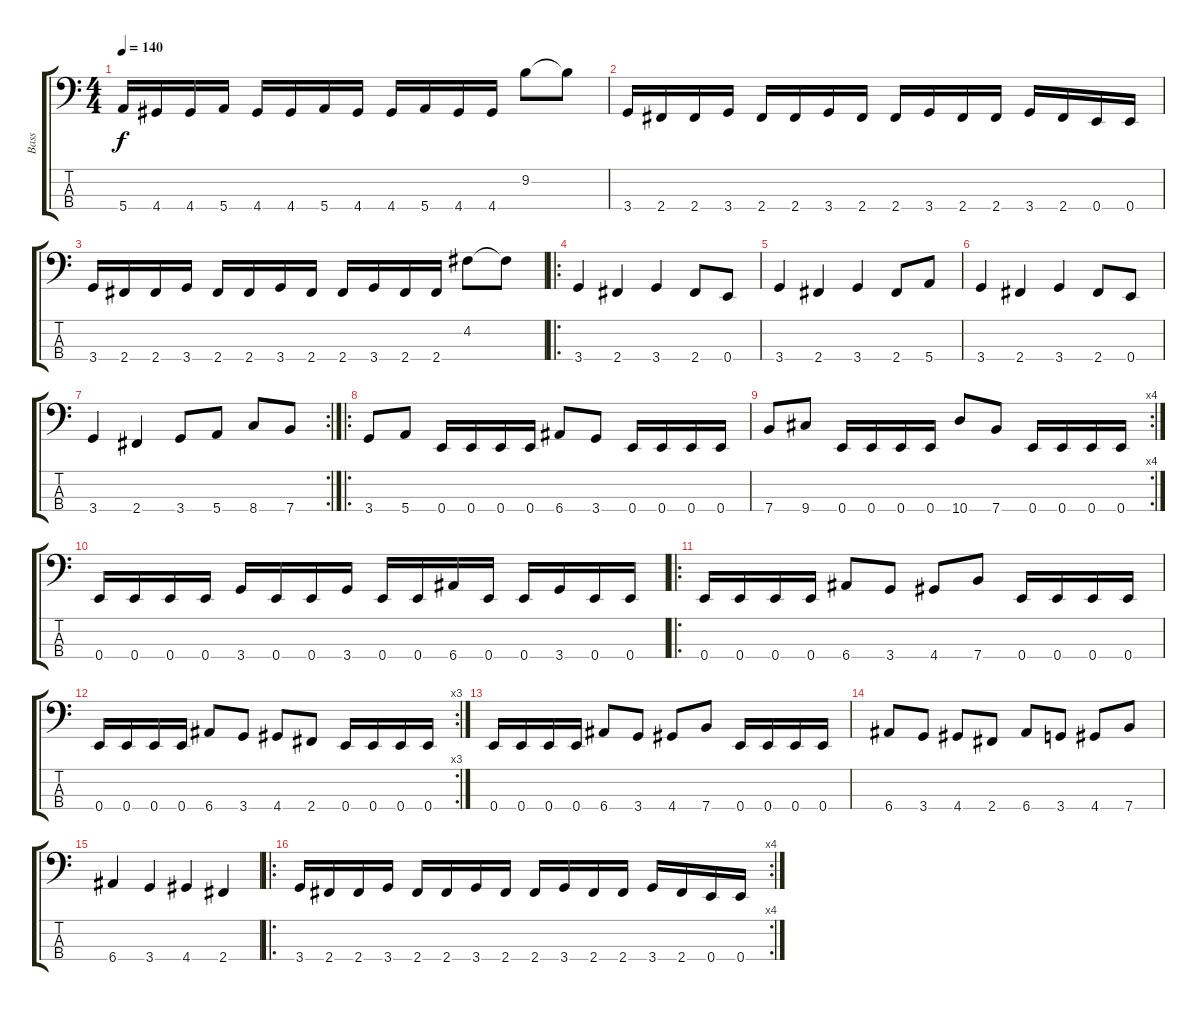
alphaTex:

\track ("Bass" "Bass") {instrument electricbasspick}
\staff {score tabs}
\tuning (G2 D2 A1 E1) {hide}
\ts (4 4)
\tempo 140
\clef f4
\ks c
5.4.16{dy f} 4.4.16 4.4.16 5.4.16 4.4.16 4.4.16 5.4.16 4.4.16 4.4.16 5.4.16 4.4.16 4.4.16 9.2.8 9.2{t}.8 |
3.4.16 2.4.16 2.4.16 3.4.16 2.4.16 2.4.16 3.4.16 2.4.16 2.4.16 3.4.16 2.4.16 2.4.16 3.4.16 2.4.16 0.4.16 0.4.16 |
3.4.16 2.4.16 2.4.16 3.4.16 2.4.16 2.4.16 3.4.16 2.4.16 2.4.16 3.4.16 2.4.16 2.4.16 4.2.8 4.2{t}.8 |
\ro
3.4.4 2.4.4 3.4.4 2.4.8 0.4.8 |
3.4.4 2.4.4 3.4.4 2.4.8 5.4.8 |
3.4.4 2.4.4 3.4.4 2.4.8 0.4.8 |
\rc 2
3.4.4 2.4.4 3.4.8 5.4.8 8.4.8 7.4.8 |
\ro
3.4.8 5.4.8 0.4.16 0.4.16 0.4.16 0.4.16 6.4.8 3.4.8 0.4.16 0.4.16 0.4.16 0.4.16 |
\rc 4
7.4.8 9.4.8 0.4.16 0.4.16 0.4.16 0.4.16 10.4.8 7.4.8 0.4.16 0.4.16 0.4.16 0.4.16 |
0.4.16 0.4.16 0.4.16 0.4.16 3.4.16 0.4.16 0.4.16 3.4.16 0.4.16 0.4.16 6.4.16 0.4.16 0.4.16 3.4.16 0.4.16 0.4.16 |
\ro
0.4.16 0.4.16 0.4.16 0.4.16 6.4.8 3.4.8 4.4.8 7.4.8 0.4.16 0.4.16 0.4.16 0.4.16 |
\rc 3
0.4.16 0.4.16 0.4.16 0.4.16 6.4.8 3.4.8 4.4.8 2.4.8 0.4.16 0.4.16 0.4.16 0.4.16 |
0.4.16 0.4.16 0.4.16 0.4.16 6.4.8 3.4.8 4.4.8 7.4.8 0.4.16 0.4.16 0.4.16 0.4.16 |
6.4.8 3.4.8 4.4.8 2.4.8 6.4.8 3.4.8 4.4.8 7.4.8 |
6.4.4 3.4.4 4.4.4 2.4.4 |
\ro
\rc 4
3.4.16 2.4.16 2.4.16 3.4.16 2.4.16 2.4.16 3.4.16 2.4.16 2.4.16 3.4.16 2.4.16 2.4.16 3.4.16 2.4.16 0.4.16 0.4.16
